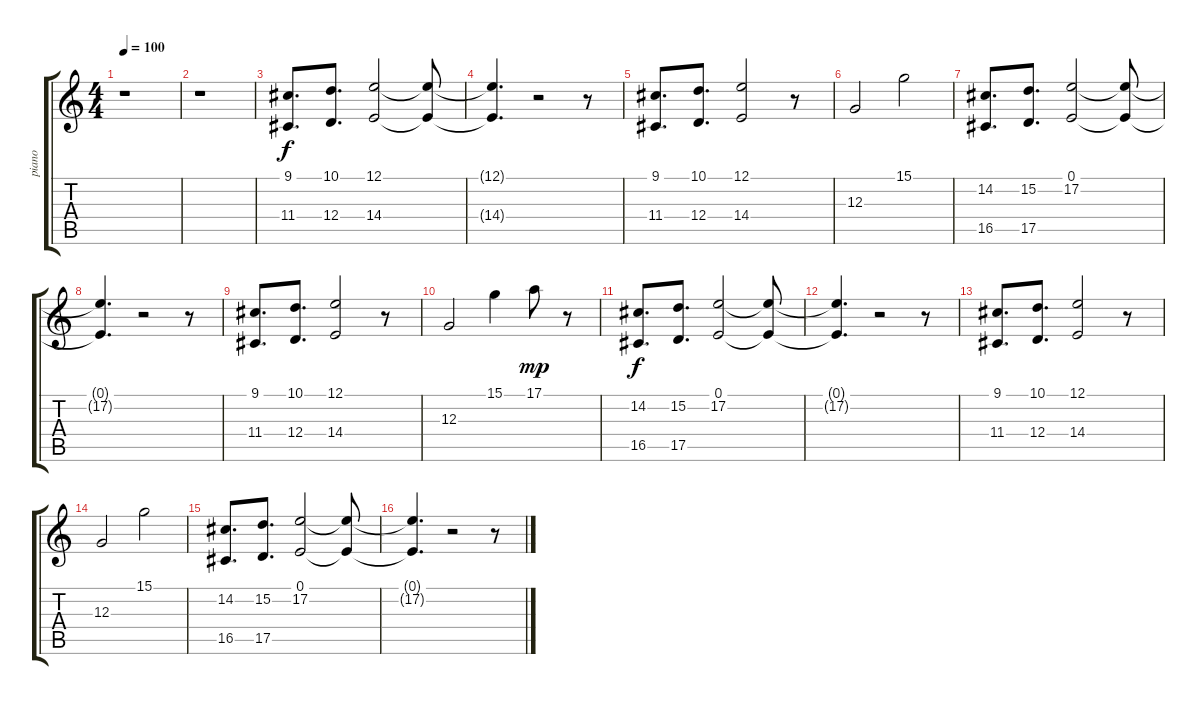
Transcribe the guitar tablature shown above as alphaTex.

\track ("piano" "piano") {instrument acousticgrandpiano}
\staff {score tabs}
\tuning (E4 B3 G3 D3 A2 E2) {hide}
\ts (4 4)
\tempo 100
\clef g2
\ks c
r.1{dy f} |
r.1 |
(9.1 11.4).8{d} (10.1 12.4).8{d} (12.1 14.4).2 (12.1{t} 14.4{t}).8 |
(12.1{t} 14.4{t}).4{d} r.2 r.8 |
(9.1 11.4).8{d} (10.1 12.4).8{d} (12.1 14.4).2 r.8 |
12.3.2 15.1.2 |
(14.2 16.5).8{d} (15.2 17.5).8{d} (0.1 17.2).2 (0.1{t} 17.2{t}).8 |
(0.1{t} 17.2{t}).4{d} r.2 r.8 |
(9.1 11.4).8{d} (10.1 12.4).8{d} (12.1 14.4).2 r.8 |
12.3.2 15.1.4 17.1.8{dy mp} r.8 |
(14.2 16.5).8{d dy f} (15.2 17.5).8{d} (0.1 17.2).2 (0.1{t} 17.2{t}).8 |
(0.1{t} 17.2{t}).4{d} r.2 r.8 |
(9.1 11.4).8{d} (10.1 12.4).8{d} (12.1 14.4).2 r.8 |
12.3.2 15.1.2 |
(14.2 16.5).8{d} (15.2 17.5).8{d} (0.1 17.2).2 (0.1{t} 17.2{t}).8 |
(0.1{t} 17.2{t}).4{d} r.2 r.8
